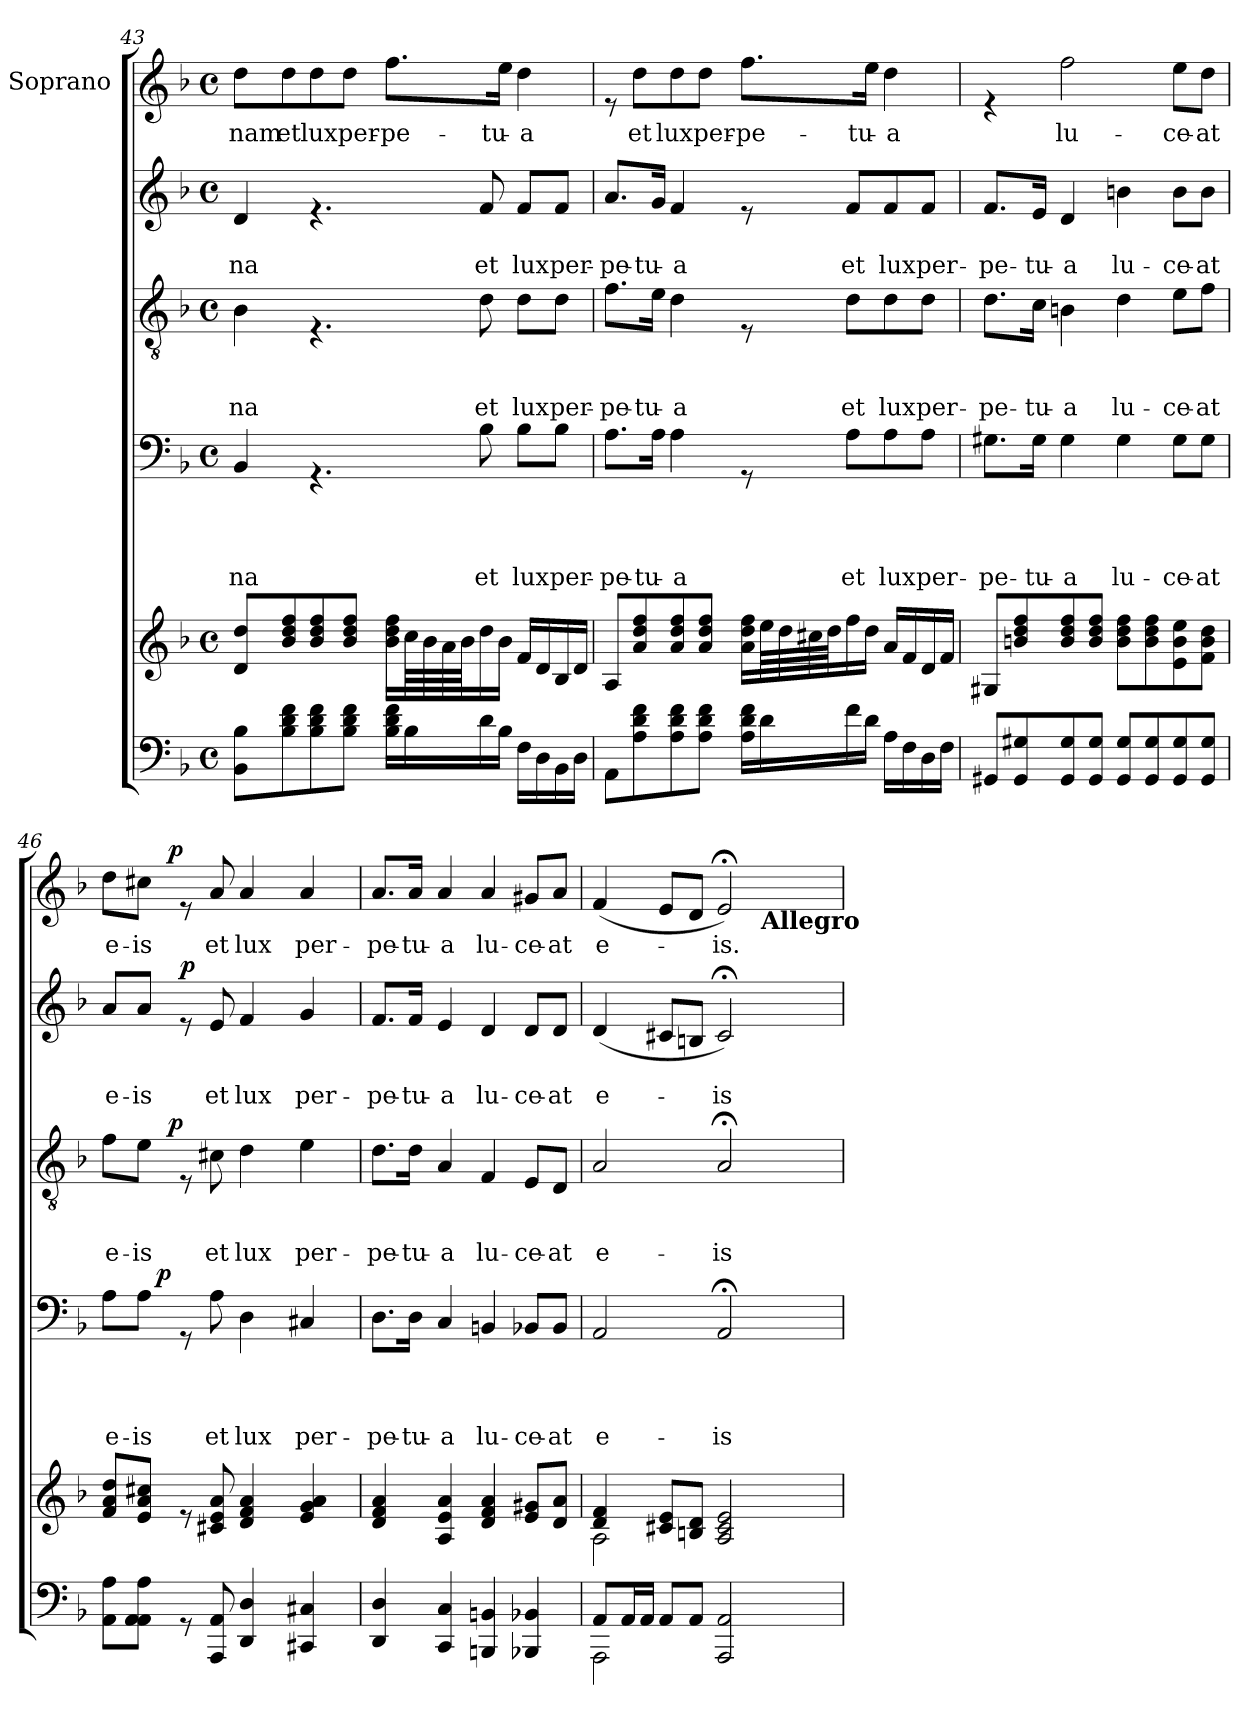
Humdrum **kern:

**kern	**kern	**kern	**text	**text	**text	**text	**dynam	**kern	**text	**text	**text	**dynam	**kern	**text	**text	**dynam	**kern	**text	**dynam
*part6	*part5	*part4	*part4	*part4	*part4	*part4	*part4	*part3	*part3	*part3	*part3	*part3	*part2	*part2	*part2	*part2	*part1	*part1	*part1
*staff6	*staff5	*staff4	*staff4	*staff4	*staff4	*staff4	*staff4	*staff3	*staff3	*staff3	*staff3	*staff3	*staff2	*staff2	*staff2	*staff2	*staff1	*staff1	*staff1
*	*	*	*	*	*	*	*	*	*	*	*	*	*	*	*	*	*I"Soprano	*	*
!!LO:LB:g=z
*clefF4	*clefG2	*clefF4	*	*	*	*	*	*clefGv2	*	*	*	*	*clefG2	*	*	*	*clefG2	*	*
*k[b-]	*k[b-]	*k[b-]	*	*	*	*	*	*k[b-]	*	*	*	*	*k[b-]	*	*	*	*k[b-]	*	*
*F:	*F:	*F:	*	*	*	*	*	*F:	*	*	*	*	*F:	*	*	*	*F:	*	*
*M4/4	*M4/4	*M4/4	*	*	*	*	*	*M4/4	*	*	*	*	*M4/4	*	*	*	*M4/4	*	*
*met(c)	*met(c)	*met(c)	*	*	*	*	*	*met(c)	*	*	*	*	*met(c)	*	*	*	*met(c)	*	*
=43	=43	=43	=43	=43	=43	=43	=43	=43	=43	=43	=43	=43	=43	=43	=43	=43	=43	=43	=43
!	!	!	!	!	!	!LO:LY:b	!	!	!	!	!LO:LY:b	!	!	!	!LO:LY:b	!	!	!LO:LY:b	!
8BB-\ 8B-\L	8d/ 8dd/L	4BB-/	.	.	.	na	.	4B-\	.	.	-na	.	4d/	.	na	.	8dd\L	-nam	.
!	!	!	!	!	!	!	!	!	!	!	!	!	!	!	!	!	!	!LO:LY:b	!
8B-\ 8d\ 8f\	8b-/ 8dd/ 8ff/	.	.	.	.	.	.	.	.	.	.	.	.	.	.	.	8dd\	et	.
!	!	!	!	!	!	!	!	!	!	!	!	!	!	!	!	!	!	!LO:LY:b	!
8B-\ 8d\ 8f\	8b-/ 8dd/ 8ff/	4.rGG	.	.	.	.	.	4.rE	.	.	.	.	4.re	.	.	.	8dd\	lux	.
!	!	!	!	!	!	!	!	!	!	!	!	!	!	!	!	!	!	!LO:LY:b	!
8B-\ 8d\ 8f\J	8b-/ 8dd/ 8ff/J	.	.	.	.	.	.	.	.	.	.	.	.	.	.	.	8dd\J	per-	.
!	!	!	!	!	!	!	!	!	!	!	!	!	!	!	!	!	!	!LO:LY:b	!
16B-\ 16d\ 16f\LL	16b-\ 16dd\ 16ff\LL	.	.	.	.	.	.	.	.	.	.	.	.	.	.	.	8.ff\L	-pe-	.
16B-\	64cc\LL	.	.	.	.	.	.	.	.	.	.	.	.	.	.	.	.	.	.
.	64b-\	.	.	.	.	.	.	.	.	.	.	.	.	.	.	.	.	.	.
.	64a\	.	.	.	.	.	.	.	.	.	.	.	.	.	.	.	.	.	.
.	64b-\JJ	.	.	.	.	.	.	.	.	.	.	.	.	.	.	.	.	.	.
!	!	!	!	!	!	!LO:LY:b	!	!	!	!	!LO:LY:b	!	!	!	!LO:LY:b	!	!	!	!
16d\	16dd\	8B-\	.	.	.	et	.	8d\	.	.	et	.	8f/	.	et	.	.	.	.
!	!	!	!	!	!	!	!	!	!	!	!	!	!	!	!	!	!	!LO:LY:b	!
16B-\JJ	16b-\JJ	.	.	.	.	.	.	.	.	.	.	.	.	.	.	.	16ee\Jk	-tu-	.
!	!	!	!	!	!	!LO:LY:b	!	!	!	!	!LO:LY:b	!	!	!	!LO:LY:b	!	!	!LO:LY:b	!
16F\LL	16f/LL	8B-\L	.	.	.	lux	.	8d\L	.	.	lux	.	8f/L	.	lux	.	4dd\	-a	.
16D\	16d/	.	.	.	.	.	.	.	.	.	.	.	.	.	.	.	.	.	.
!	!	!	!	!	!	!LO:LY:b	!	!	!	!	!LO:LY:b	!	!	!	!LO:LY:b	!	!	!	!
16BB-\	16B-/	8B-\J	.	.	.	per-	.	8d\J	.	.	per-	.	8f/J	.	per-	.	.	.	.
16D\JJ	16d/JJ	.	.	.	.	.	.	.	.	.	.	.	.	.	.	.	.	.	.
!!LO:LB:g=z
=44	=44	=44	=44	=44	=44	=44	=44	=44	=44	=44	=44	=44	=44	=44	=44	=44	=44	=44	=44
!	!	!	!	!	!	!LO:LY:b	!	!	!	!	!LO:LY:b	!	!	!	!LO:LY:b	!	!	!	!
8AA\L	8A/L	8.A\L	.	.	.	-pe-	.	8.f\L	.	.	-pe-	.	8.a/L	.	-pe-	.	8re	.	.
!	!	!	!	!	!	!	!	!	!	!	!	!	!	!	!	!	!	!LO:LY:b	!
8A\ 8d\ 8f\	8a/ 8dd/ 8ff/	.	.	.	.	.	.	.	.	.	.	.	.	.	.	.	8dd\L	et	.
!	!	!	!	!	!	!LO:LY:b	!	!	!	!	!LO:LY:b	!	!	!	!LO:LY:b	!	!	!	!
.	.	16A\Jk	.	.	.	-tu-	.	16e\Jk	.	.	-tu-	.	16g/Jk	.	-tu-	.	.	.	.
!	!	!	!	!	!	!LO:LY:b	!	!	!	!	!LO:LY:b	!	!	!	!LO:LY:b	!	!	!LO:LY:b	!
8A\ 8d\ 8f\	8a/ 8dd/ 8ff/	4A\	.	.	.	-a	.	4d\	.	.	-a	.	4f/	.	-a	.	8dd\	lux	.
!	!	!	!	!	!	!	!	!	!	!	!	!	!	!	!	!	!	!LO:LY:b	!
8A\ 8d\ 8f\J	8a/ 8dd/ 8ff/J	.	.	.	.	.	.	.	.	.	.	.	.	.	.	.	8dd\J	per-	.
!	!	!	!	!	!	!	!	!	!	!	!	!	!	!	!	!	!	!LO:LY:b	!
16A\ 16d\ 16f\LL	16a\ 16dd\ 16ff\LL	8rGG	.	.	.	.	.	8rE	.	.	.	.	8re	.	.	.	8.ff\L	-pe-	.
16d\	64ee\LL	.	.	.	.	.	.	.	.	.	.	.	.	.	.	.	.	.	.
.	64dd\	.	.	.	.	.	.	.	.	.	.	.	.	.	.	.	.	.	.
.	64cc#X\	.	.	.	.	.	.	.	.	.	.	.	.	.	.	.	.	.	.
.	64dd\JJ	.	.	.	.	.	.	.	.	.	.	.	.	.	.	.	.	.	.
!	!	!	!	!	!	!LO:LY:b	!	!	!	!	!LO:LY:b	!	!	!	!LO:LY:b	!	!	!	!
16f\	16ff\	8A\L	.	.	.	et	.	8d\L	.	.	et	.	8f/L	.	et	.	.	.	.
!	!	!	!	!	!	!	!	!	!	!	!	!	!	!	!	!	!	!LO:LY:b	!
16d\JJ	16dd\JJ	.	.	.	.	.	.	.	.	.	.	.	.	.	.	.	16ee\Jk	-tu-	.
!	!	!	!	!	!	!LO:LY:b	!	!	!	!	!LO:LY:b	!	!	!	!LO:LY:b	!	!	!LO:LY:b	!
16A\LL	16a/LL	8A\	.	.	.	lux	.	8d\	.	.	lux	.	8f/	.	lux	.	4dd\	-a	.
16F\	16f/	.	.	.	.	.	.	.	.	.	.	.	.	.	.	.	.	.	.
!	!	!	!	!	!	!LO:LY:b	!	!	!	!	!LO:LY:b	!	!	!	!LO:LY:b	!	!	!	!
16D\	16d/	8A\J	.	.	.	per-	.	8d\J	.	.	per-	.	8f/J	.	per-	.	.	.	.
16F\JJ	16f/JJ	.	.	.	.	.	.	.	.	.	.	.	.	.	.	.	.	.	.
=45	=45	=45	=45	=45	=45	=45	=45	=45	=45	=45	=45	=45	=45	=45	=45	=45	=45	=45	=45
!	!	!	!	!	!	!LO:LY:b	!	!	!	!	!LO:LY:b	!	!	!	!LO:LY:b	!	!	!	!
8GG#X/L	8G#X/L	8.G#X\L	.	.	.	-pe-	.	8.d\L	.	.	-pe-	.	8.f/L	.	-pe-	.	4re	.	.
8GG#/ 8G#X/	8bn/ 8dd/ 8ff/	.	.	.	.	.	.	.	.	.	.	.	.	.	.	.	.	.	.
!	!	!	!	!	!	!LO:LY:b	!	!	!	!	!LO:LY:b	!	!	!	!LO:LY:b	!	!	!	!
.	.	16G#\Jk	.	.	.	-tu-	.	16c\Jk	.	.	-tu-	.	16e/Jk	.	-tu-	.	.	.	.
!	!	!	!	!	!	!LO:LY:b	!	!	!	!	!LO:LY:b	!	!	!	!LO:LY:b	!	!	!LO:LY:b	!
8GG#/ 8G#/	8b/ 8dd/ 8ff/	4G#\	.	.	.	-a	.	4Bn\	.	.	-a	.	4d/	.	-a	.	2ff\	lu-	.
8GG#/ 8G#/J	8b/ 8dd/ 8ff/J	.	.	.	.	.	.	.	.	.	.	.	.	.	.	.	.	.	.
!	!	!	!	!	!	!LO:LY:b	!	!	!	!	!LO:LY:b	!	!	!	!LO:LY:b	!	!	!	!
8GG#/ 8G#/L	8b\ 8dd\ 8ff\L	4G#\	.	.	.	lu-	.	4d\	.	.	lu-	.	4bn\	.	lu-	.	.	.	.
8GG#/ 8G#/	8b\ 8dd\ 8ff\	.	.	.	.	.	.	.	.	.	.	.	.	.	.	.	.	.	.
!	!	!	!	!	!	!LO:LY:b	!	!	!	!	!LO:LY:b	!	!	!	!LO:LY:b	!	!	!LO:LY:b	!
8GG#/ 8G#/	8e\ 8b\ 8ee\	8G#\L	.	.	.	-ce-	.	8e\L	.	.	-ce-	.	8b\L	.	-ce-	.	8ee\L	-ce-	.
!	!	!	!	!	!	!LO:LY:b	!	!	!	!	!LO:LY:b	!	!	!	!LO:LY:b	!	!	!LO:LY:b	!
8GG#/ 8G#/J	8f\ 8b\ 8dd\J	8G#\J	.	.	.	-at	.	8f\J	.	.	-at	.	8b\J	.	-at	.	8dd\J	-at	.
=46	=46	=46	=46	=46	=46	=46	=46	=46	=46	=46	=46	=46	=46	=46	=46	=46	=46	=46	=46
!	!	!	!	!	!	!LO:LY:b	!	!	!	!	!LO:LY:b	!	!	!	!LO:LY:b	!	!	!LO:LY:b	!
*	*	*^	*	*	*	*	*	*^	*	*	*	*	*	*	*	*	*^	*	*
8AA\ 8A\L	8f/ 8a/ 8dd/L	8A\L	8.ryy	.	.	.	e-	.	8f\L	8..ryy	.	.	e-	.	8a/L	.	e-	.	8dd\L	8..ryy	e-	.
!	!	!	!	!	!	!	!LO:LY:b	!	!	!	!	!	!LO:LY:b	!	!	!	!LO:LY:b	!	!	!	!LO:LY:b	!
8AA\ 8AA\ 8A\J	8e/ 8a/ 8cc#X/J	8A\J	.	.	.	.	-is	.	8e\J	.	.	.	-is	.	8a/J	.	-is	.	8cc#X\J	.	-is	.
!	!	!	!	!	!	!	!	!LO:DY:a	!	!	!	!	!	!	!	!	!	!	!	!	!	!
.	.	.	2ryy	.	.	.	.	p	.	.	.	.	.	.	.	.	.	.	.	.	.	.
!	!	!	!	!	!	!	!	!	!	!	!	!	!	!LO:DY:a	!	!	!	!	!	!	!	!LO:DY:a
.	.	.	.	.	.	.	.	.	.	2ryy	.	.	.	p	.	.	.	.	.	2ryy	.	p
!	!	!	!	!	!	!	!	!	!	!	!	!	!	!	!	!	!	!LO:DY:a	!	!	!	!
8rGG	8re	8rGG	.	.	.	.	.	.	8rE	.	.	.	.	.	8re	.	.	p	8re	.	.	.
!	!	!	!	!	!	!	!LO:LY:b	!	!	!	!	!	!LO:LY:b	!	!	!	!LO:LY:b	!	!	!	!LO:LY:b	!
8AAA/ 8AA/	8c#X/ 8e/ 8a/	8A\	.	.	.	.	et	.	8c#X\	.	.	.	et	.	8e/	.	et	.	8a/	.	et	.
!	!	!	!	!	!	!	!LO:LY:b	!	!	!	!	!	!LO:LY:b	!	!	!	!LO:LY:b	!	!	!	!LO:LY:b	!
4DD/ 4D/	4d/ 4f/ 4a/	4D\	.	.	.	.	lux	.	4d\	.	.	.	lux	.	4f/	.	lux	.	4a/	.	lux	.
.	.	.	4ryy	.	.	.	.	.	.	.	.	.	.	.	.	.	.	.	.	.	.	.
.	.	.	.	.	.	.	.	.	.	4ryy	.	.	.	.	.	.	.	.	.	4ryy	.	.
!	!	!	!	!	!	!	!LO:LY:b	!	!	!	!	!	!LO:LY:b	!	!	!	!LO:LY:b	!	!	!	!LO:LY:b	!
4CC#X/ 4C#X/	4e/ 4g/ 4a/	4C#X/	.	.	.	.	per-	.	4e\	.	.	.	per-	.	4g/	.	per-	.	4a/	.	per-	.
.	.	.	16ryy	.	.	.	.	.	.	.	.	.	.	.	.	.	.	.	.	.	.	.
.	.	.	.	.	.	.	.	.	.	32ryy	.	.	.	.	.	.	.	.	.	32ryy	.	.
*	*	*v	*v	*	*	*	*	*	*	*	*	*	*	*	*	*	*	*	*v	*v	*	*
*	*	*	*	*	*	*	*	*v	*v	*	*	*	*	*	*	*	*	*	*	*
=47	=47	=47	=47	=47	=47	=47	=47	=47	=47	=47	=47	=47	=47	=47	=47	=47	=47	=47	=47
*	*	*	*	*	*	*	*	*	*	*	*	*	*	*	*	*	*MM30	*	*
*	*	*^	*	*	*	*	*	*^	*	*	*	*	*	*	*	*	*^	*	*
!	!	!	!	!	!	!	!LO:LY:b	!	!	!	!	!	!LO:LY:b	!	!	!	!LO:LY:b	!	!	!	!LO:LY:b	!
*	*	*v	*v	*	*	*	*	*	*	*	*	*	*	*	*	*	*	*	*v	*v	*	*
*	*	*	*	*	*	*	*	*v	*v	*	*	*	*	*	*	*	*	*	*	*
4DD/ 4D/	4d/ 4f/ 4a/	8.D\L	.	.	.	-pe-	.	8.d\L	.	.	-pe-	.	8.f/L	.	-pe-	.	8.a/L	-pe-	.
!	!	!	!	!	!	!LO:LY:b	!	!	!	!	!LO:LY:b	!	!	!	!LO:LY:b	!	!	!LO:LY:b	!
.	.	16D\Jk	.	.	.	-tu-	.	16d\Jk	.	.	-tu-	.	16f/Jk	.	-tu-	.	16a/Jk	-tu-	.
!	!	!	!	!	!	!LO:LY:b	!	!	!	!	!LO:LY:b	!	!	!	!LO:LY:b	!	!	!LO:LY:b	!
4CC/ 4C/	4A/ 4e/ 4a/	4C/	.	.	.	-a	.	4A/	.	.	-a	.	4e/	.	-a	.	4a/	-a	.
!	!	!	!	!	!	!LO:LY:b	!	!	!	!	!LO:LY:b	!	!	!	!LO:LY:b	!	!	!LO:LY:b	!
4BBBn/ 4BBn/	4d/ 4f/ 4a/	4BBn/	.	.	.	lu-	.	4F/	.	.	lu-	.	4d/	.	lu-	.	4a/	lu-	.
!	!	!	!	!	!	!LO:LY:b	!	!	!	!	!LO:LY:b	!	!	!	!LO:LY:b	!	!	!LO:LY:b	!
4BBB-X/ 4BB-X/	8e/ 8g#X/L	8BB-X/L	.	.	.	-ce-	.	8E/L	.	.	-ce-	.	8d/L	.	-ce-	.	8g#X/L	-ce-	.
!	!	!	!	!	!	!LO:LY:b	!	!	!	!	!LO:LY:b	!	!	!	!LO:LY:b	!	!	!LO:LY:b	!
.	8d/ 8a/J	8BB-/J	.	.	.	-at	.	8D/J	.	.	-at	.	8d/J	.	-at	.	8a/J	-at	.
!!LO:PB:g=z
=48	=48	=48	=48	=48	=48	=48	=48	=48	=48	=48	=48	=48	=48	=48	=48	=48	=48	=48	=48
*^	*^	*	*	*	*	*	*	*	*	*	*	*	*	*	*	*	*	*	*
!	!	!	!	!	!	!	!	!LO:LY:b	!	!	!	!	!LO:LY:b	!	!	!	!LO:LY:b	!	!	!LO:LY:b	!
*	*	*	*	*	*	*	*	*	*	*	*	*	*	*	*	*	*	*	*^	*	*
8AA/L	2AAA\	4d/ 4f/	2A\	2AA/	.	.	.	e-	.	2A/	.	.	e-	.	(<4d/	.	e-	.	(<4f/	2.ryy	e-	.
16AA/L	.	.	.	.	.	.	.	.	.	.	.	.	.	.	.	.	.	.	.	.	.	.
16AA/JJ	.	.	.	.	.	.	.	.	.	.	.	.	.	.	.	.	.	.	.	.	.	.
8AA/L	.	8c#X/ 8e/L	.	.	.	.	.	.	.	.	.	.	.	.	8c#X/L	.	.	.	8e/L	.	.	.
8AA/J	.	8Bn/ 8d/J	.	.	.	.	.	.	.	.	.	.	.	.	8Bn/J	.	.	.	8d/J	.	.	.
!	!	!	!	!	!	!	!	!LO:LY:b	!	!	!	!	!LO:LY:b	!	!	!	!LO:LY:b	!	!	!	!LO:LY:b	!
2AAA/ 2AA/	2ryy	2A/ 2c#/ 2e/	2ryy	2AA;/	.	.	.	-is	.	2A;/	.	.	-is	.	2c#;/)	.	-is	.	2e;/)	.	-is.	.
!	!	!	!	!	!	!	!	!	!	!	!	!	!	!	!	!	!	!	!	!LO:TX:b:B:t=Allegro	!	!
.	.	.	.	.	.	.	.	.	.	.	.	.	.	.	.	.	.	.	.	4ryy	.	.
*v	*v	*	*	*	*	*	*	*	*	*	*	*	*	*	*	*	*	*	*v	*v	*	*
*	*v	*v	*	*	*	*	*	*	*	*	*	*	*	*	*	*	*	*	*	*
=	=	=	=	=	=	=	=	=	=	=	=	=	=	=	=	=	=	=	=
*-	*-	*-	*-	*-	*-	*-	*-	*-	*-	*-	*-	*-	*-	*-	*-	*-	*-	*-	*-
